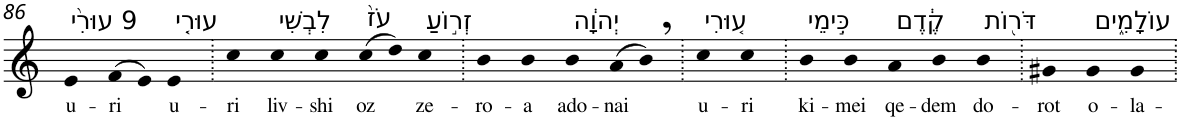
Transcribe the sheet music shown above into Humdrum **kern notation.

**kern	**text
*part1	*part1
*staff1	*staff1
*I"Piano	*
*I'Pno	*
!!LO:PB:g=z
*clefG2	*
*k[]	*
=86	=86
!LO:TX:a:t=9 עוּרִ֨י	!
!	!LO:LY:b
4e	u-
!	!LO:LY:b
(>8f	-ri
8e)	.
!LO:TX:a:t=עוּרִ֤י	!
!	!LO:LY:b
4e	u-
=87.	=87.
!	!LO:LY:b
4cc	-ri
!LO:TX:a:t=לִבְשִׁי	!
!	!LO:LY:b
4cc	liv-
!	!LO:LY:b
4cc	-shi
!LO:TX:a:t=עֹז֙	!
!	!LO:LY:b
(8cc	oz
8dd)	.
!LO:TX:a:t=זְר֣וֹעַ	!
!	!LO:LY:b
4cc	ze-
=88.	=88.
!	!LO:LY:b
4b	-ro-
!	!LO:LY:b
4b	-a
!LO:TX:a:t=יְהוָ֔ה	!
!	!LO:LY:b
4b	ado-
!	!LO:LY:b
(8a	-nai
8b,)	.
=89.	=89.
!LO:TX:a:t=ע֚וּרִי	!
!	!LO:LY:b
4cc	u-
!	!LO:LY:b
4cc	-ri
=90.	=90.
!LO:TX:a:t=כִּ֣ימֵי	!
!	!LO:LY:b
4b	ki-
!	!LO:LY:b
4b	-mei
!LO:TX:a:t=קֶ֔דֶם	!
!	!LO:LY:b
4a	qe-
!	!LO:LY:b
4b	-dem
!LO:TX:a:t=דֹּר֖וֹת	!
!	!LO:LY:b
4b	do-
=91.	=91.
!	!LO:LY:b
4g#X	-rot
!LO:TX:a:t=עוֹלָמִ֑ים	!
!	!LO:LY:b
4g#	o-
!	!LO:LY:b
4g#	-la-
=.	=.
*-	*-
